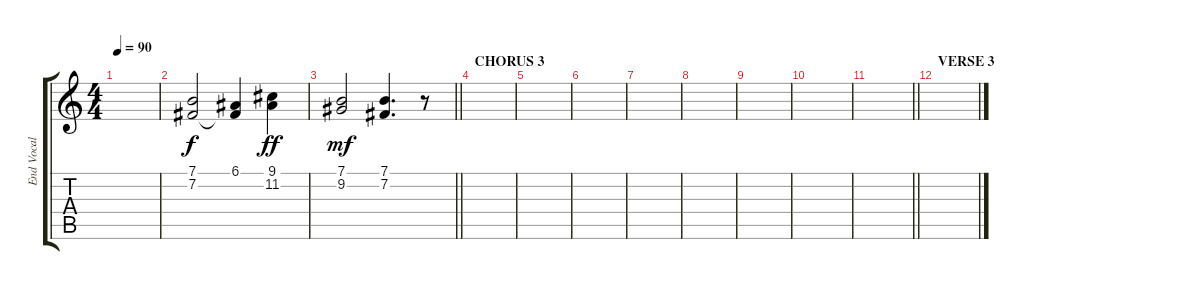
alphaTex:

\track ("End Vocal" "End Vocal") {instrument choiraahs}
\staff {score tabs}
\tuning (E4 B3 G3 D3 A2 E2) {hide}
\ts (4 4)
\tempo 90
\clef g2
\ks c
|
(7.1 7.2).2 (6.1 7.2{t}).4 (9.1 11.2).4{dy ff} |
\barLineRight lightlight
(7.1 9.2).2{dy mf} (7.1 7.2).4{d} r.8 |
\section ("" "CHORUS 3")
|
|
|
|
|
|
|
\barLineRight lightlight
|
\section ("" "VERSE 3")
